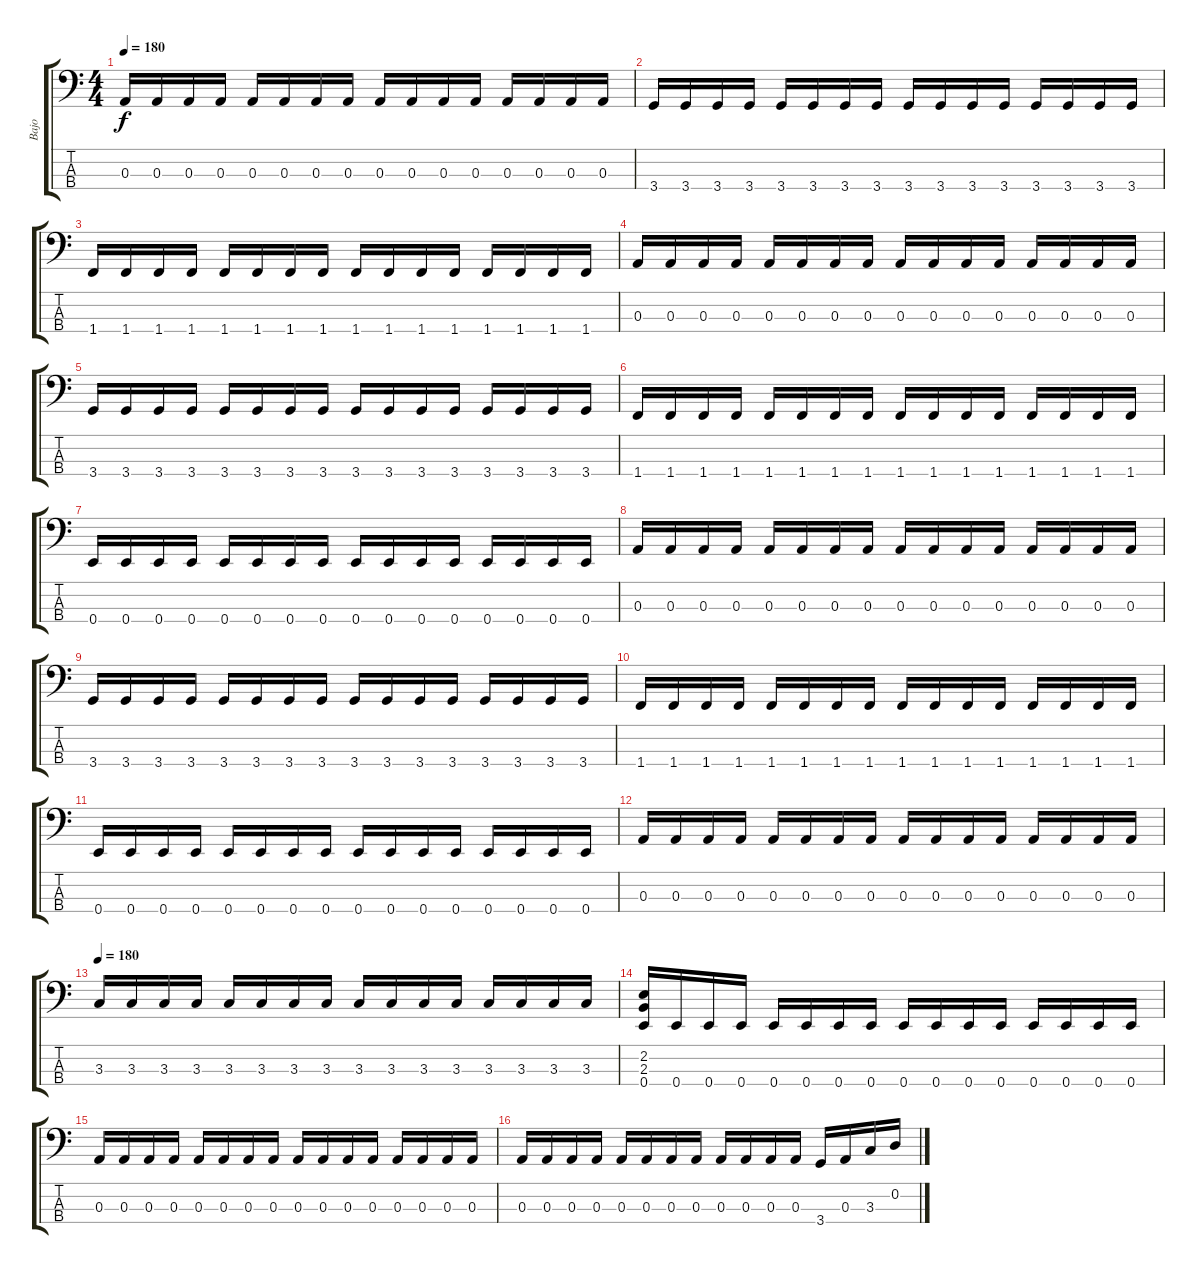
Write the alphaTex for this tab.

\track ("Bajo" "Bajo") {instrument electricbassfinger}
\staff {score tabs}
\tuning (G2 D2 A1 E1) {hide}
\ts (4 4)
\tempo 180
\clef f4
\ks c
0.3.16{dy f} 0.3.16 0.3.16 0.3.16 0.3.16 0.3.16 0.3.16 0.3.16 0.3.16 0.3.16 0.3.16 0.3.16 0.3.16 0.3.16 0.3.16 0.3.16 |
3.4.16 3.4.16 3.4.16 3.4.16 3.4.16 3.4.16 3.4.16 3.4.16 3.4.16 3.4.16 3.4.16 3.4.16 3.4.16 3.4.16 3.4.16 3.4.16 |
1.4.16 1.4.16 1.4.16 1.4.16 1.4.16 1.4.16 1.4.16 1.4.16 1.4.16 1.4.16 1.4.16 1.4.16 1.4.16 1.4.16 1.4.16 1.4.16 |
0.3.16 0.3.16 0.3.16 0.3.16 0.3.16 0.3.16 0.3.16 0.3.16 0.3.16 0.3.16 0.3.16 0.3.16 0.3.16 0.3.16 0.3.16 0.3.16 |
3.4.16 3.4.16 3.4.16 3.4.16 3.4.16 3.4.16 3.4.16 3.4.16 3.4.16 3.4.16 3.4.16 3.4.16 3.4.16 3.4.16 3.4.16 3.4.16 |
1.4.16 1.4.16 1.4.16 1.4.16 1.4.16 1.4.16 1.4.16 1.4.16 1.4.16 1.4.16 1.4.16 1.4.16 1.4.16 1.4.16 1.4.16 1.4.16 |
0.4.16 0.4.16 0.4.16 0.4.16 0.4.16 0.4.16 0.4.16 0.4.16 0.4.16 0.4.16 0.4.16 0.4.16 0.4.16 0.4.16 0.4.16 0.4.16 |
0.3.16 0.3.16 0.3.16 0.3.16 0.3.16 0.3.16 0.3.16 0.3.16 0.3.16 0.3.16 0.3.16 0.3.16 0.3.16 0.3.16 0.3.16 0.3.16 |
3.4.16 3.4.16 3.4.16 3.4.16 3.4.16 3.4.16 3.4.16 3.4.16 3.4.16 3.4.16 3.4.16 3.4.16 3.4.16 3.4.16 3.4.16 3.4.16 |
1.4.16 1.4.16 1.4.16 1.4.16 1.4.16 1.4.16 1.4.16 1.4.16 1.4.16 1.4.16 1.4.16 1.4.16 1.4.16 1.4.16 1.4.16 1.4.16 |
0.4.16 0.4.16 0.4.16 0.4.16 0.4.16 0.4.16 0.4.16 0.4.16 0.4.16 0.4.16 0.4.16 0.4.16 0.4.16 0.4.16 0.4.16 0.4.16 |
0.3.16 0.3.16 0.3.16 0.3.16 0.3.16 0.3.16 0.3.16 0.3.16 0.3.16 0.3.16 0.3.16 0.3.16 0.3.16 0.3.16 0.3.16 0.3.16 |
\tempo 180
3.3.16 3.3.16 3.3.16 3.3.16 3.3.16 3.3.16 3.3.16 3.3.16 3.3.16 3.3.16 3.3.16 3.3.16 3.3.16 3.3.16 3.3.16 3.3.16 |
(2.2 2.3 0.4).16 0.4.16 0.4.16 0.4.16 0.4.16 0.4.16 0.4.16 0.4.16 0.4.16 0.4.16 0.4.16 0.4.16 0.4.16 0.4.16 0.4.16 0.4.16 |
0.3.16 0.3.16 0.3.16 0.3.16 0.3.16 0.3.16 0.3.16 0.3.16 0.3.16 0.3.16 0.3.16 0.3.16 0.3.16 0.3.16 0.3.16 0.3.16 |
0.3.16 0.3.16 0.3.16 0.3.16 0.3.16 0.3.16 0.3.16 0.3.16 0.3.16 0.3.16 0.3.16 0.3.16 3.4.16 0.3.16 3.3.16 0.2.16
